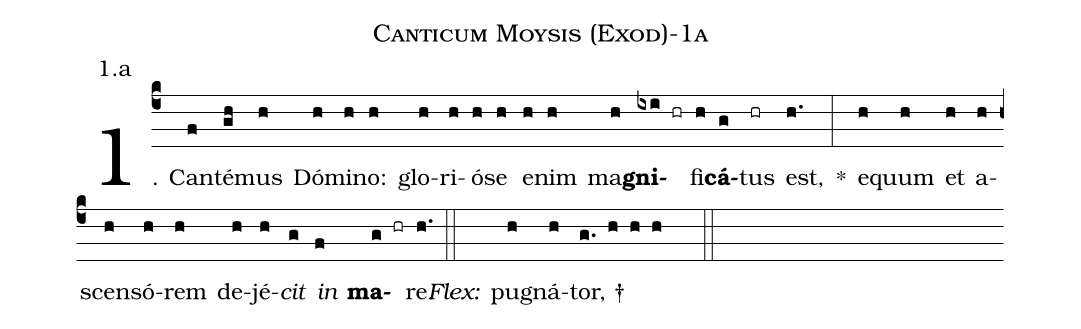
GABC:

name: Canticum Moysis (Exod)-1a;
annotation: 1.a;
%%
(c4)1. Can(f)té(gh)mus(h) Dó(h)mi(h)no:(h) glo(h)ri(h)ó(h)se(h) e(h)nim(h) ma(h)<b>gni</b>(ixi hr)fi(h)<b>cá</b>(g)tus(hr) est,(h.) *(:) e(h)quum(h) et(h) a(h)scen(h)só(h)rem(h) de(h)jé(h)<i>cit</i>(g) <i>in</i>(f) <b>ma</b>(g hr)re.(h.) (::)
<i>Flex:</i>()  pu(h)gná(h)tor, †(g. h h h  ::)
